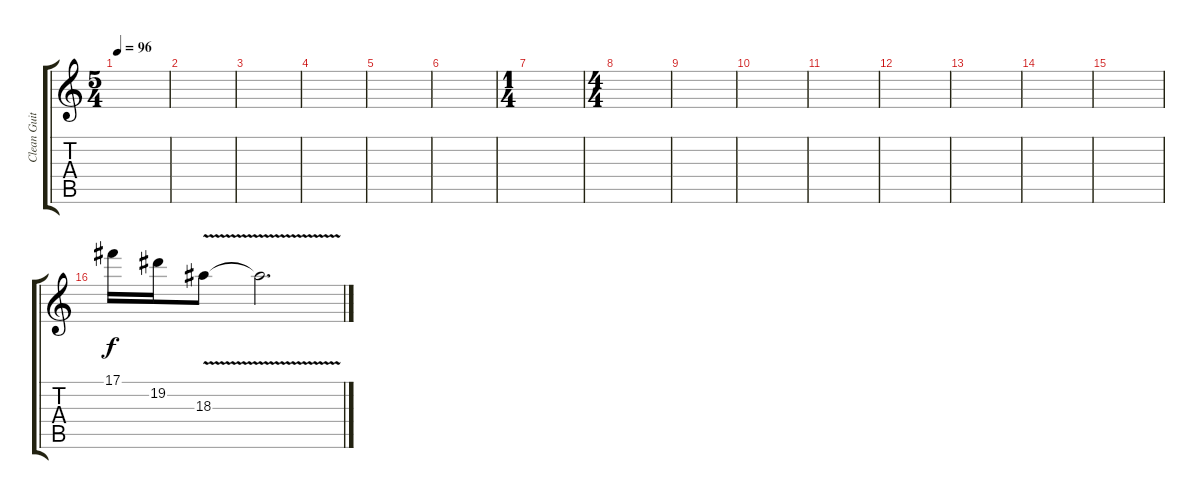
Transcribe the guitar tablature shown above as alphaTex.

\track ("Clean Guitar" "Clean Guit") {instrument electricguitarjazz}
\staff {score tabs}
\tuning (Db4 Ab3 E3 B2 Gb2 B1) {hide}
\ts (5 4)
\tempo 96
\clef g2
\ks c
|
|
|
|
|
|
\ts (1 4)
|
\ts (4 4)
|
|
|
|
|
|
|
|
17.1.16 19.2.16 18.3{v}.8 18.3{t}.2{d}
